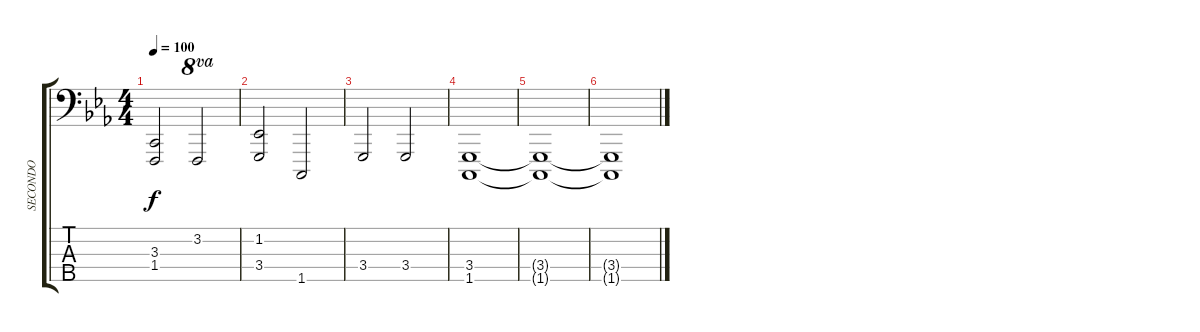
\track ("SECONDO" "SECONDO") {instrument acousticgrandpiano}
\staff {score tabs}
\tuning (G2 D2 A1 E1 B0) {hide}
\ts (4 4)
\tempo 100
\clef f4
\ks cminor
(3.3 1.4).2{dy f} 3.2.2{ot 8va} |
(1.2 3.4).2 1.5.2 |
3.4.2 3.4.2 |
(3.4 1.5).1 |
(3.4{t} 1.5{t}).1 |
(3.4{t} 1.5{t}).1
